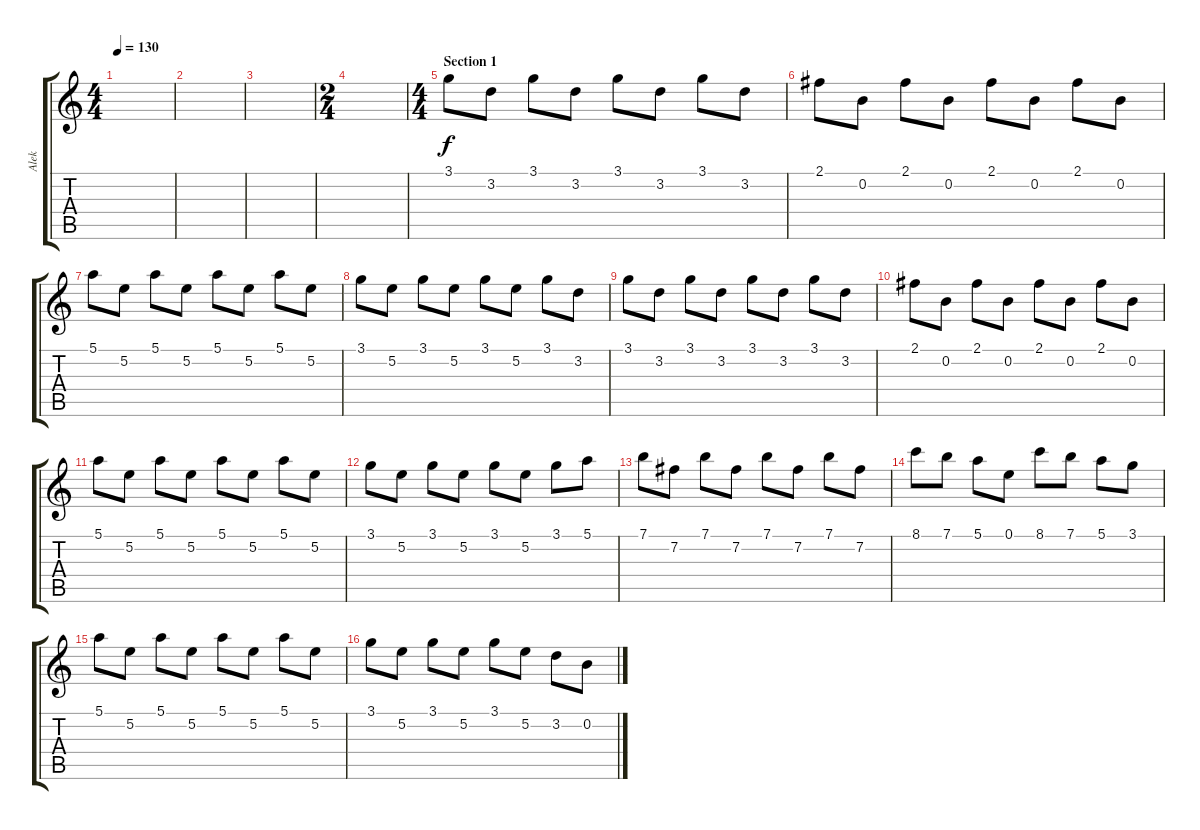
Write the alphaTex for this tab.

\track ("Alek" "Alek") {instrument acousticguitarsteel}
\staff {score tabs}
\tuning (E4 B3 G3 D3 A2 E2) {hide}
\ts (4 4)
\tempo 130
\clef g2
\ks c
|
|
|
\ts (2 4)
|
\ts (4 4)
\section ("" "Section 1")
3.1.8{volume 11} 3.2.8 3.1.8 3.2.8 3.1.8 3.2.8 3.1.8 3.2.8 |
2.1.8 0.2.8 2.1.8 0.2.8 2.1.8 0.2.8 2.1.8 0.2.8 |
5.1.8 5.2.8 5.1.8 5.2.8 5.1.8 5.2.8 5.1.8 5.2.8 |
3.1.8 5.2.8 3.1.8 5.2.8 3.1.8 5.2.8 3.1.8 3.2.8 |
3.1.8 3.2.8 3.1.8 3.2.8 3.1.8 3.2.8 3.1.8 3.2.8 |
2.1.8 0.2.8 2.1.8 0.2.8 2.1.8 0.2.8 2.1.8 0.2.8 |
5.1.8 5.2.8 5.1.8 5.2.8 5.1.8 5.2.8 5.1.8 5.2.8 |
3.1.8 5.2.8 3.1.8 5.2.8 3.1.8 5.2.8 3.1.8 5.1.8 |
7.1.8 7.2.8 7.1.8 7.2.8 7.1.8 7.2.8 7.1.8 7.2.8 |
8.1.8 7.1.8 5.1.8 0.1.8 8.1.8 7.1.8 5.1.8 3.1.8 |
5.1.8 5.2.8 5.1.8 5.2.8 5.1.8 5.2.8 5.1.8 5.2.8 |
3.1.8 5.2.8 3.1.8 5.2.8 3.1.8 5.2.8 3.2.8 0.2.8
